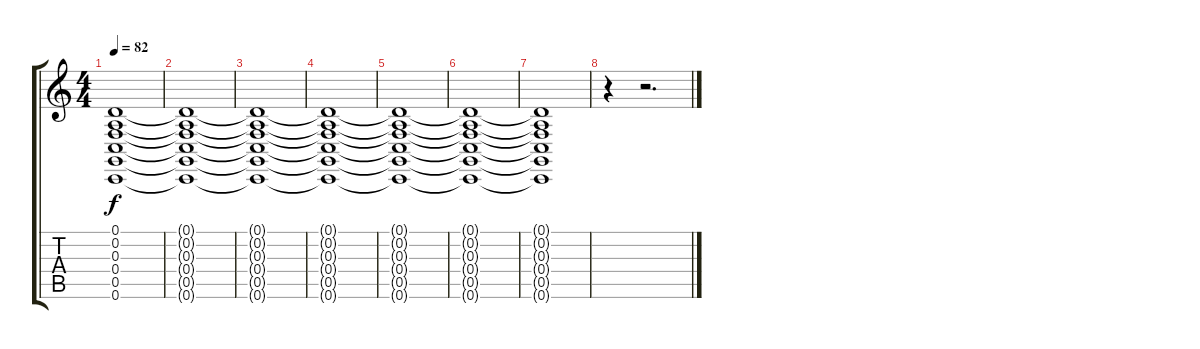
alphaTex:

\track "" {instrument applause}
\staff {score tabs}
\tuning (D4 A3 F3 C3 G2 C2) {hide}
\ts (4 4)
\tempo 82
\clef g2
\ks c
(0.1{t} 0.2{t} 0.3{t} 0.4{t} 0.5{t} 0.6{t}).1{dy f} |
(0.1{t} 0.2{t} 0.3{t} 0.4{t} 0.5{t} 0.6{t}).1 |
(0.1{t} 0.2{t} 0.3{t} 0.4{t} 0.5{t} 0.6{t}).1 |
(0.1{t} 0.2{t} 0.3{t} 0.4{t} 0.5{t} 0.6{t}).1 |
(0.1{t} 0.2{t} 0.3{t} 0.4{t} 0.5{t} 0.6{t}).1{volume 16} |
(0.1{t} 0.2{t} 0.3{t} 0.4{t} 0.5{t} 0.6{t}).1 |
(0.1{t} 0.2{t} 0.3{t} 0.4{t} 0.5{t} 0.6{t}).1 |
r.4 r.2{d}
